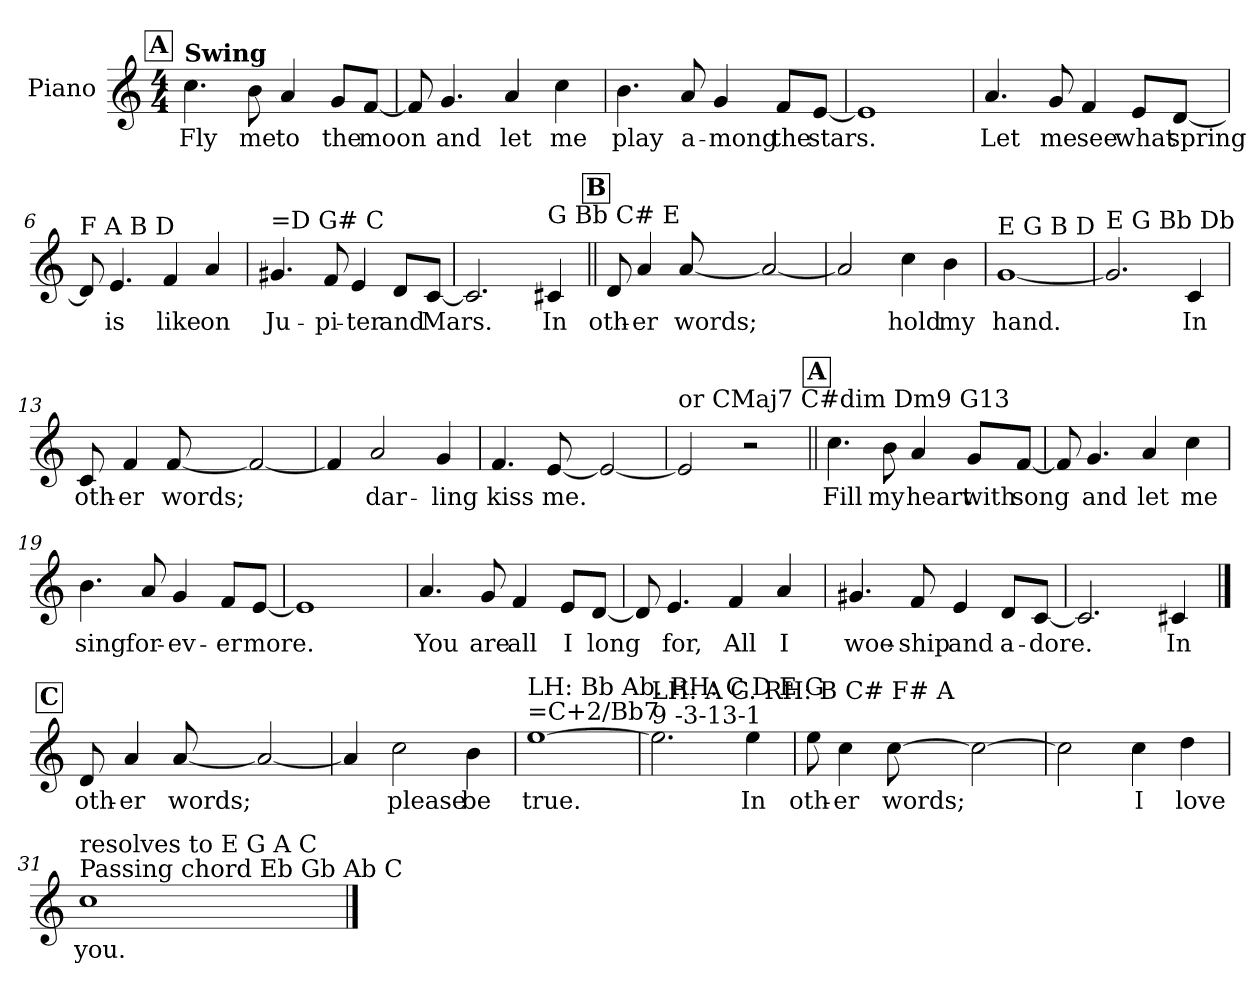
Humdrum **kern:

**kern	**text
*part1	*part1
*staff1	*staff1
*I"Piano	*
*I'Pno.	*
*clefG2	*
*k[]	*
*M4/4	*
!!LO:REH:place=s1:a:B:fs=14:t=A
=1	=1
!LO:TX:a:B:t=Swing	!
!	!LO:LY:b
4.cc\	Fly
!	!LO:LY:b
8b\	me
!	!LO:LY:b
4a/	to
!	!LO:LY:b
8g/L	the
!	!LO:LY:b
[8f/J	moon
=2	=2
8f/]	.
!	!LO:LY:b
4.g/	and
!	!LO:LY:b
4a/	let
!	!LO:LY:b
4cc\	me
=3	=3
!	!LO:LY:b
4.b\	play
!	!LO:LY:b
8a/	a-
!	!LO:LY:b
4g/	-mong
!	!LO:LY:b
8f/L	the
!	!LO:LY:b
[8e/J	stars.
=4	=4
1e]	.
!!LO:LB:g=z
=5	=5
!	!LO:LY:b
4.a/	Let
!	!LO:LY:b
8g/	me
!	!LO:LY:b
4f/	see
!	!LO:LY:b
8e/L	what
!	!LO:LY:b
[8d/J	spring
=6	=6
!LO:TX:a:t=F A B D	!
8d/]	.
!	!LO:LY:b
4.e/	is
!	!LO:LY:b
4f/	like
!	!LO:LY:b
4a/	on
=7	=7
!LO:TX:a:t==D  G# C	!
!	!LO:LY:b
4.g#X/	Ju-
!	!LO:LY:b
8f/	-pi-
!	!LO:LY:b
4e/	-ter
!	!LO:LY:b
8d/L	and
!	!LO:LY:b
[8c/J	Mars.
=8	=8
2.c/]	.
!LO:TX:a:t=G Bb C# E	!
!	!LO:LY:b
4c#X/	In
!!LO:LB:g=z
!!LO:REH:place=s1:a:B:fs=14:t=B
=9||	=9||
!	!LO:LY:b
8d/	oth-
!	!LO:LY:b
4a/	-er
!	!LO:LY:b
[8a/	words;
2a/_	.
=10	=10
2a/]	.
!	!LO:LY:b
4cc\	hold
!	!LO:LY:b
4b\	my
=11	=11
!LO:TX:a:t=E G B D	!
!	!LO:LY:b
[1g	hand.
=12	=12
!LO:TX:a:t=E G Bb  Db	!
2.g/]	.
!	!LO:LY:b
4c/	In
!!LO:LB:g=z
=13	=13
!	!LO:LY:b
8c/	oth-
!	!LO:LY:b
4f/	-er
!	!LO:LY:b
[8f/	words;
2f/_	.
=14	=14
4f/]	.
!	!LO:LY:b
2a/	dar-
!	!LO:LY:b
4g/	-ling
=15	=15
!	!LO:LY:b
4.f/	kiss
!	!LO:LY:b
[8e/	me.
2e/_	.
=16	=16
!LO:TX:a:t=or CMaj7 C#dim Dm9 G13	!
2e/]	.
2r	.
!!LO:LB:g=z
!!LO:REH:place=s1:a:B:fs=14:t=A
=17||	=17||
!	!LO:LY:b
4.cc\	Fill
!	!LO:LY:b
8b\	my
!	!LO:LY:b
4a/	heart
!	!LO:LY:b
8g/L	with
!	!LO:LY:b
[8f/J	song
=18	=18
8f/]	.
!	!LO:LY:b
4.g/	and
!	!LO:LY:b
4a/	let
!	!LO:LY:b
4cc\	me
=19	=19
!	!LO:LY:b
4.b\	sing
!	!LO:LY:b
8a/	for-
!	!LO:LY:b
4g/	-ev-
!	!LO:LY:b
8f/L	-er
!	!LO:LY:b
[8e/J	more.
=20	=20
1e]	.
!!LO:LB:g=z
=21	=21
!	!LO:LY:b
4.a/	You
!	!LO:LY:b
8g/	are
!	!LO:LY:b
4f/	all
!	!LO:LY:b
8e/L	I
!	!LO:LY:b
[8d/J	long
=22	=22
8d/]	.
!	!LO:LY:b
4.e/	for,
!	!LO:LY:b
4f/	All
!	!LO:LY:b
4a/	I
=23	=23
!	!LO:LY:b
4.g#X/	woe-
!	!LO:LY:b
8f/	-ship
!	!LO:LY:b
4e/	and
!	!LO:LY:b
8d/L	a-
!	!LO:LY:b
[8c/J	-dore.
=24	=24
2.c/]	.
!	!LO:LY:b
4c#X/	In
!!LO:LB:g=z
!!LO:REH:place=s1:a:B:fs=14:t=C
==25	==25
!	!LO:LY:b
8d/	oth-
!	!LO:LY:b
4a/	-er
!	!LO:LY:b
[8a/	words;
2a/_	.
=26	=26
4a/]	.
!	!LO:LY:b
2cc\	please
!	!LO:LY:b
4b\	be
=27	=27
!LO:TX:a:t==C+2/Bb7	!
!LO:TX:a:t=LH&colon; Bb Ab. RH&colon; C D E G	!
!	!LO:LY:b
[1ee	true.
=28	=28
!LO:TX:a:t=9 -3-13-1	!
!LO:TX:a:t=LH&colon; A G. RH&colon; B C# F# A	!
2.ee\]	.
!	!LO:LY:b
4ee\	In
!!LO:LB:g=z
=29	=29
!	!LO:LY:b
8ee\	oth-
!	!LO:LY:b
4cc\	-er
!	!LO:LY:b
[8cc\	words;
2cc\_	.
=30	=30
2cc\]	.
!	!LO:LY:b
4cc\	I
!	!LO:LY:b
4dd\	love
=31	=31
!LO:TX:a:t=Passing chord Eb Gb Ab C	!
!LO:TX:a:t=resolves to E G A C	!
!	!LO:LY:b
1cc	you.
==	==
*-	*-
